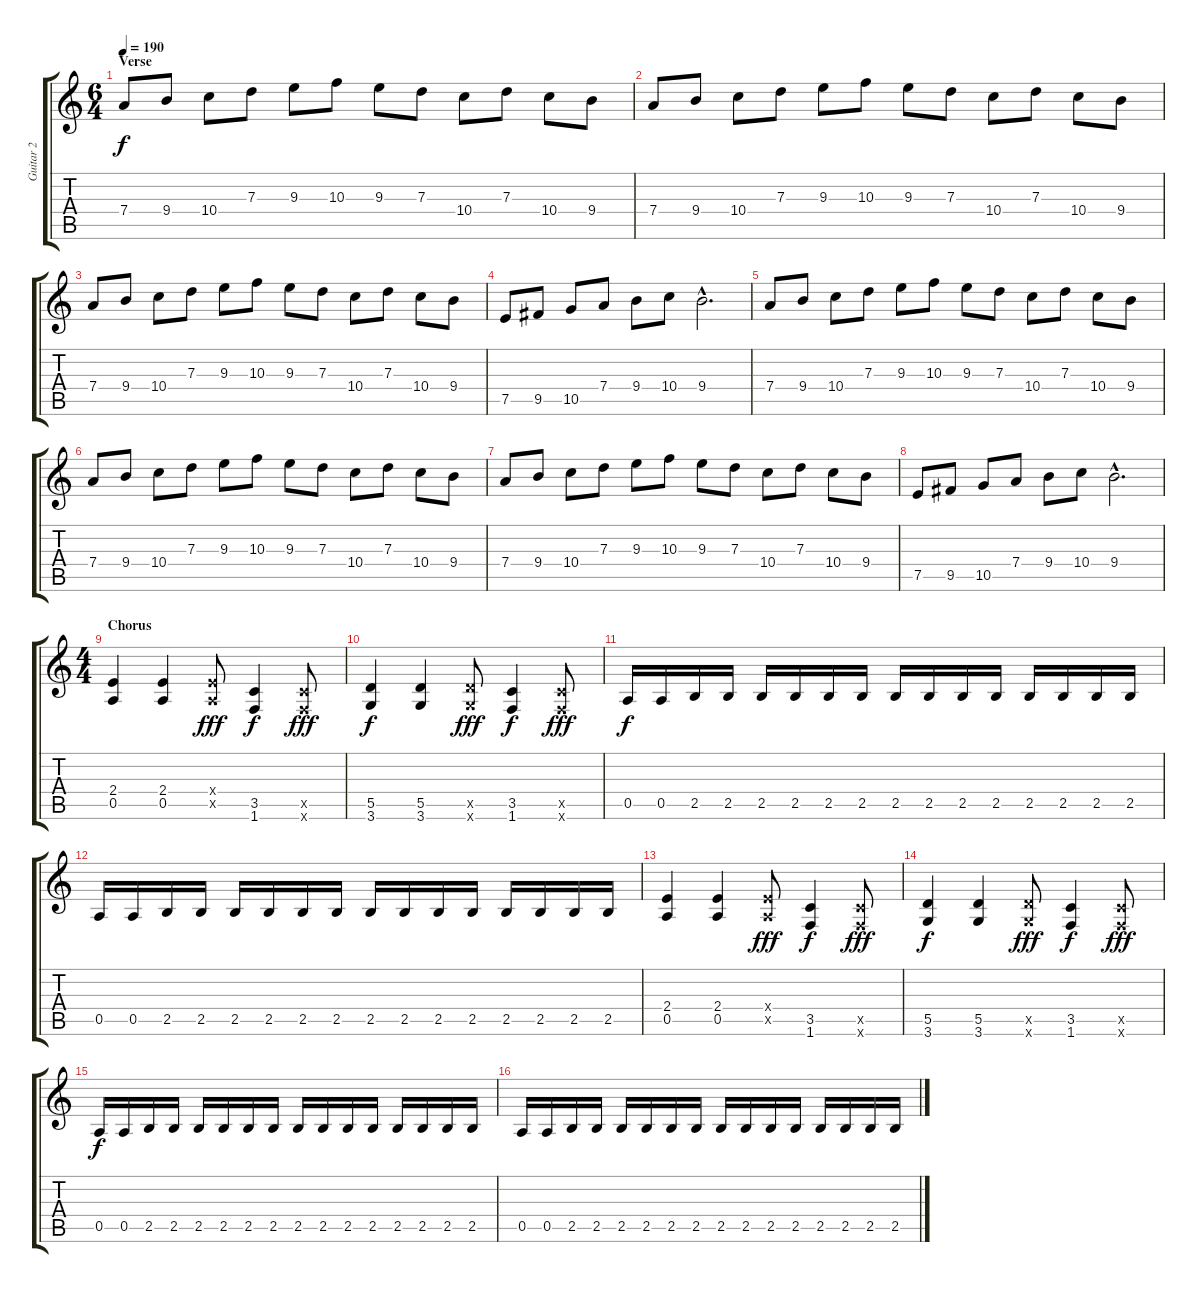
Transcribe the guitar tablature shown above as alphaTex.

\track ("Guitar 2" "Guitar 2") {instrument distortionguitar}
\staff {score tabs}
\tuning (E4 B3 G3 D3 A2 E2) {hide}
\ts (6 4)
\section ("" "Verse")
\tempo 190
\clef g2
\ks c
7.4.8{dy f} 9.4.8 10.4.8 7.3.8 9.3.8 10.3.8 9.3.8 7.3.8 10.4.8 7.3.8 10.4.8 9.4.8 |
7.4.8 9.4.8 10.4.8 7.3.8 9.3.8 10.3.8 9.3.8 7.3.8 10.4.8 7.3.8 10.4.8 9.4.8 |
7.4.8 9.4.8 10.4.8 7.3.8 9.3.8 10.3.8 9.3.8 7.3.8 10.4.8 7.3.8 10.4.8 9.4.8 |
7.5.8 9.5.8 10.5.8 7.4.8 9.4.8 10.4.8 9.4{hac}.2{d} |
7.4.8 9.4.8 10.4.8 7.3.8 9.3.8 10.3.8 9.3.8 7.3.8 10.4.8 7.3.8 10.4.8 9.4.8 |
7.4.8 9.4.8 10.4.8 7.3.8 9.3.8 10.3.8 9.3.8 7.3.8 10.4.8 7.3.8 10.4.8 9.4.8 |
7.4.8 9.4.8 10.4.8 7.3.8 9.3.8 10.3.8 9.3.8 7.3.8 10.4.8 7.3.8 10.4.8 9.4.8 |
7.5.8 9.5.8 10.5.8 7.4.8 9.4.8 10.4.8 9.4{hac}.2{d} |
\ts (4 4)
\section ("" "Chorus")
(2.4 0.5).4 (2.4 0.5).4 (2.4{x} 0.5{x}).8{dy fff} (3.5 1.6).4{dy f} (3.5{x} 1.6{x}).8{dy fff} |
(5.5 3.6).4{dy f} (5.5 3.6).4 (5.5{x} 3.6{x}).8{dy fff} (3.5 1.6).4{dy f} (3.5{x} 1.6{x}).8{dy fff} |
0.5.16{dy f} 0.5.16 2.5.16 2.5.16 2.5.16 2.5.16 2.5.16 2.5.16 2.5.16 2.5.16 2.5.16 2.5.16 2.5.16 2.5.16 2.5.16 2.5.16 |
0.5.16 0.5.16 2.5.16 2.5.16 2.5.16 2.5.16 2.5.16 2.5.16 2.5.16 2.5.16 2.5.16 2.5.16 2.5.16 2.5.16 2.5.16 2.5.16 |
(2.4 0.5).4 (2.4 0.5).4 (2.4{x} 0.5{x}).8{dy fff} (3.5 1.6).4{dy f} (3.5{x} 1.6{x}).8{dy fff} |
(5.5 3.6).4{dy f} (5.5 3.6).4 (5.5{x} 3.6{x}).8{dy fff} (3.5 1.6).4{dy f} (3.5{x} 1.6{x}).8{dy fff} |
0.5.16{dy f} 0.5.16 2.5.16 2.5.16 2.5.16 2.5.16 2.5.16 2.5.16 2.5.16 2.5.16 2.5.16 2.5.16 2.5.16 2.5.16 2.5.16 2.5.16 |
0.5.16 0.5.16 2.5.16 2.5.16 2.5.16 2.5.16 2.5.16 2.5.16 2.5.16 2.5.16 2.5.16 2.5.16 2.5.16 2.5.16 2.5.16 2.5.16
